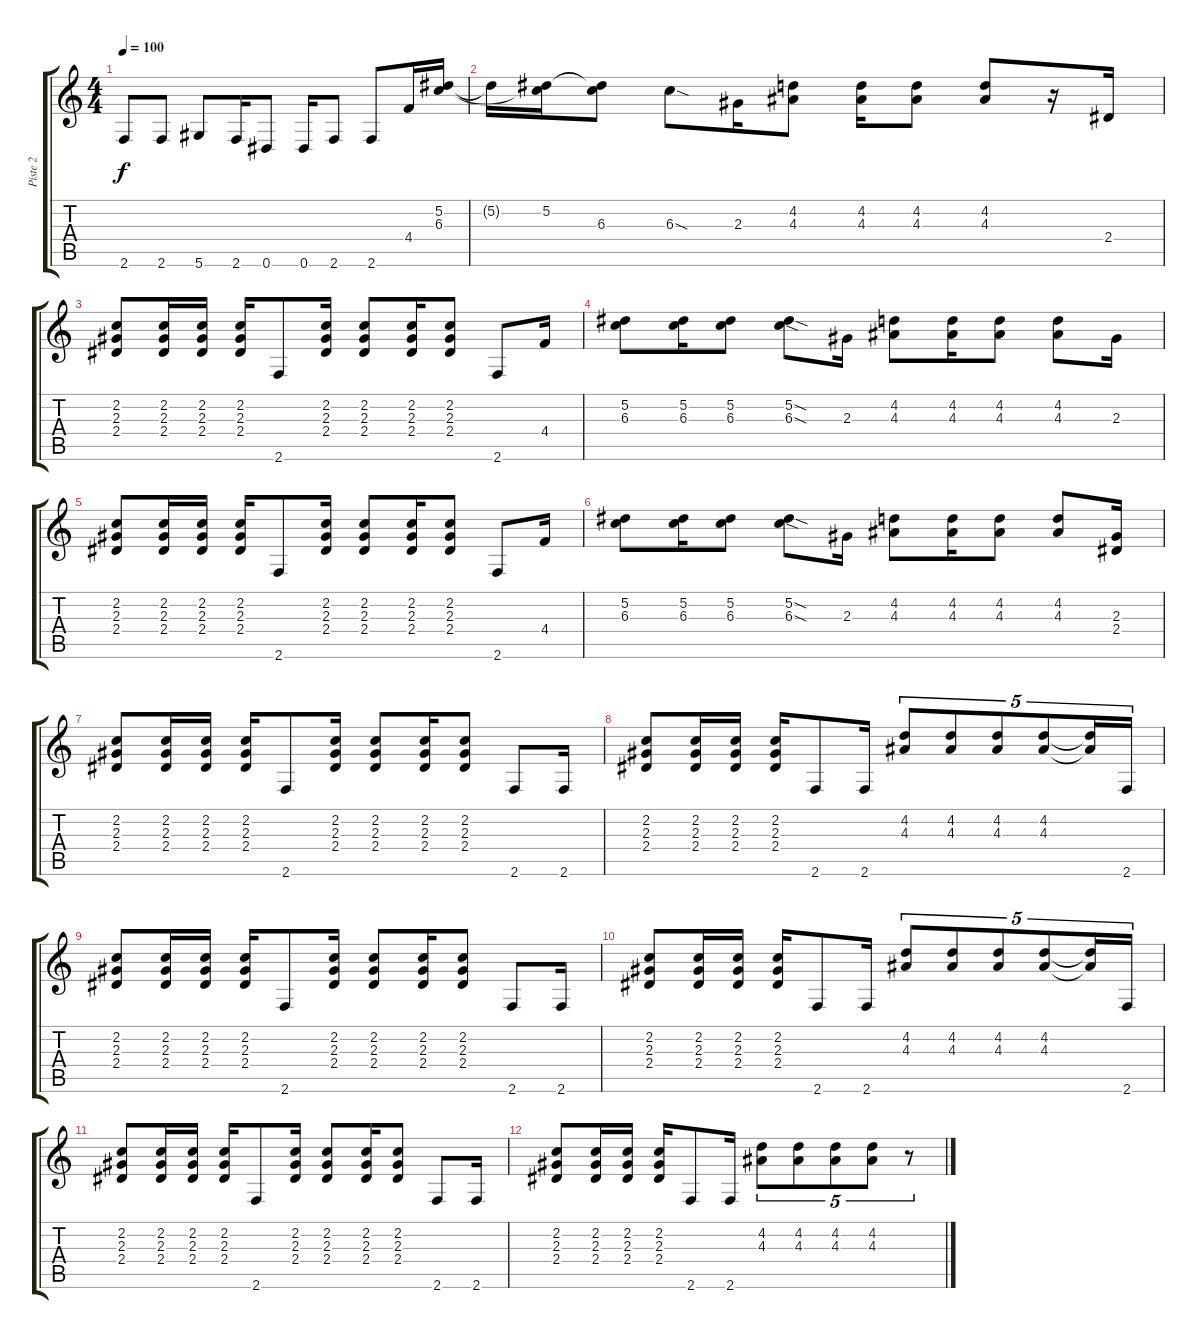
\track ("Piste 2" "Piste 2") {instrument distortionguitar}
\staff {score tabs}
\tuning (Eb4 Bb3 Gb3 Db3 Ab2 Eb2) {hide}
\ts (4 4)
\tempo 100
\clef g2
\ks c
2.6.8{dy f} 2.6.8 5.6.8 2.6.16 0.6.8 0.6.16 2.6.8 2.6.8 4.4.16 (5.2 6.3).16 |
5.2{t}.16 (5.2 6.3{t}).16 (5.2{t} 6.3).8 6.3{sod}.8 2.3.16 (4.2 4.3).8 (4.2 4.3).16 (4.2 4.3).8 (4.2 4.3).8 r.16 2.4.16 |
(2.2 2.3 2.4).8 (2.2 2.3 2.4).16 (2.2 2.3 2.4).16 (2.2 2.3 2.4).16 2.6.8 (2.2 2.3 2.4).16 (2.2 2.3 2.4).8 (2.2 2.3 2.4).16 (2.2 2.3 2.4).8 2.6.8 4.4.16 |
(5.2 6.3).8 (5.2 6.3).16 (5.2 6.3).8 (5.2{sod} 6.3{sod}).8 2.3.16 (4.2 4.3).8 (4.2 4.3).16 (4.2 4.3).8 (4.2 4.3).8 2.3.16 |
(2.2 2.3 2.4).8 (2.2 2.3 2.4).16 (2.2 2.3 2.4).16 (2.2 2.3 2.4).16 2.6.8 (2.2 2.3 2.4).16 (2.2 2.3 2.4).8 (2.2 2.3 2.4).16 (2.2 2.3 2.4).8 2.6.8 4.4.16 |
(5.2 6.3).8 (5.2 6.3).16 (5.2 6.3).8 (5.2{sod} 6.3{sod}).8 2.3.16 (4.2 4.3).8 (4.2 4.3).16 (4.2 4.3).8 (4.2 4.3).8 (2.3 2.4).16 |
(2.2 2.3 2.4).8 (2.2 2.3 2.4).16 (2.2 2.3 2.4).16 (2.2 2.3 2.4).16 2.6.8 (2.2 2.3 2.4).16 (2.2 2.3 2.4).8 (2.2 2.3 2.4).16 (2.2 2.3 2.4).8 2.6.8 2.6.16 |
(2.2 2.3 2.4).8 (2.2 2.3 2.4).16 (2.2 2.3 2.4).16 (2.2 2.3 2.4).16 2.6.8 2.6.16 (4.2 4.3).8{tu (5 4)} (4.2 4.3).8{tu (5 4)} (4.2 4.3).8{tu (5 4)} (4.2 4.3).8{tu (5 4)} (4.2{t} 4.3{t}).16{tu (5 4)} 2.6.16{tu (5 4)} |
(2.2 2.3 2.4).8 (2.2 2.3 2.4).16 (2.2 2.3 2.4).16 (2.2 2.3 2.4).16 2.6.8 (2.2 2.3 2.4).16 (2.2 2.3 2.4).8 (2.2 2.3 2.4).16 (2.2 2.3 2.4).8 2.6.8 2.6.16 |
(2.2 2.3 2.4).8 (2.2 2.3 2.4).16 (2.2 2.3 2.4).16 (2.2 2.3 2.4).16 2.6.8 2.6.16 (4.2 4.3).8{tu (5 4)} (4.2 4.3).8{tu (5 4)} (4.2 4.3).8{tu (5 4)} (4.2 4.3).8{tu (5 4)} (4.2{t} 4.3{t}).16{tu (5 4)} 2.6.16{tu (5 4)} |
(2.2 2.3 2.4).8 (2.2 2.3 2.4).16 (2.2 2.3 2.4).16 (2.2 2.3 2.4).16 2.6.8 (2.2 2.3 2.4).16 (2.2 2.3 2.4).8 (2.2 2.3 2.4).16 (2.2 2.3 2.4).8 2.6.8 2.6.16 |
(2.2 2.3 2.4).8 (2.2 2.3 2.4).16 (2.2 2.3 2.4).16 (2.2 2.3 2.4).16 2.6.8 2.6.16 (4.2 4.3).8{tu (5 4)} (4.2 4.3).8{tu (5 4)} (4.2 4.3).8{tu (5 4)} (4.2 4.3).8{tu (5 4)} r.8{tu (5 4)}
